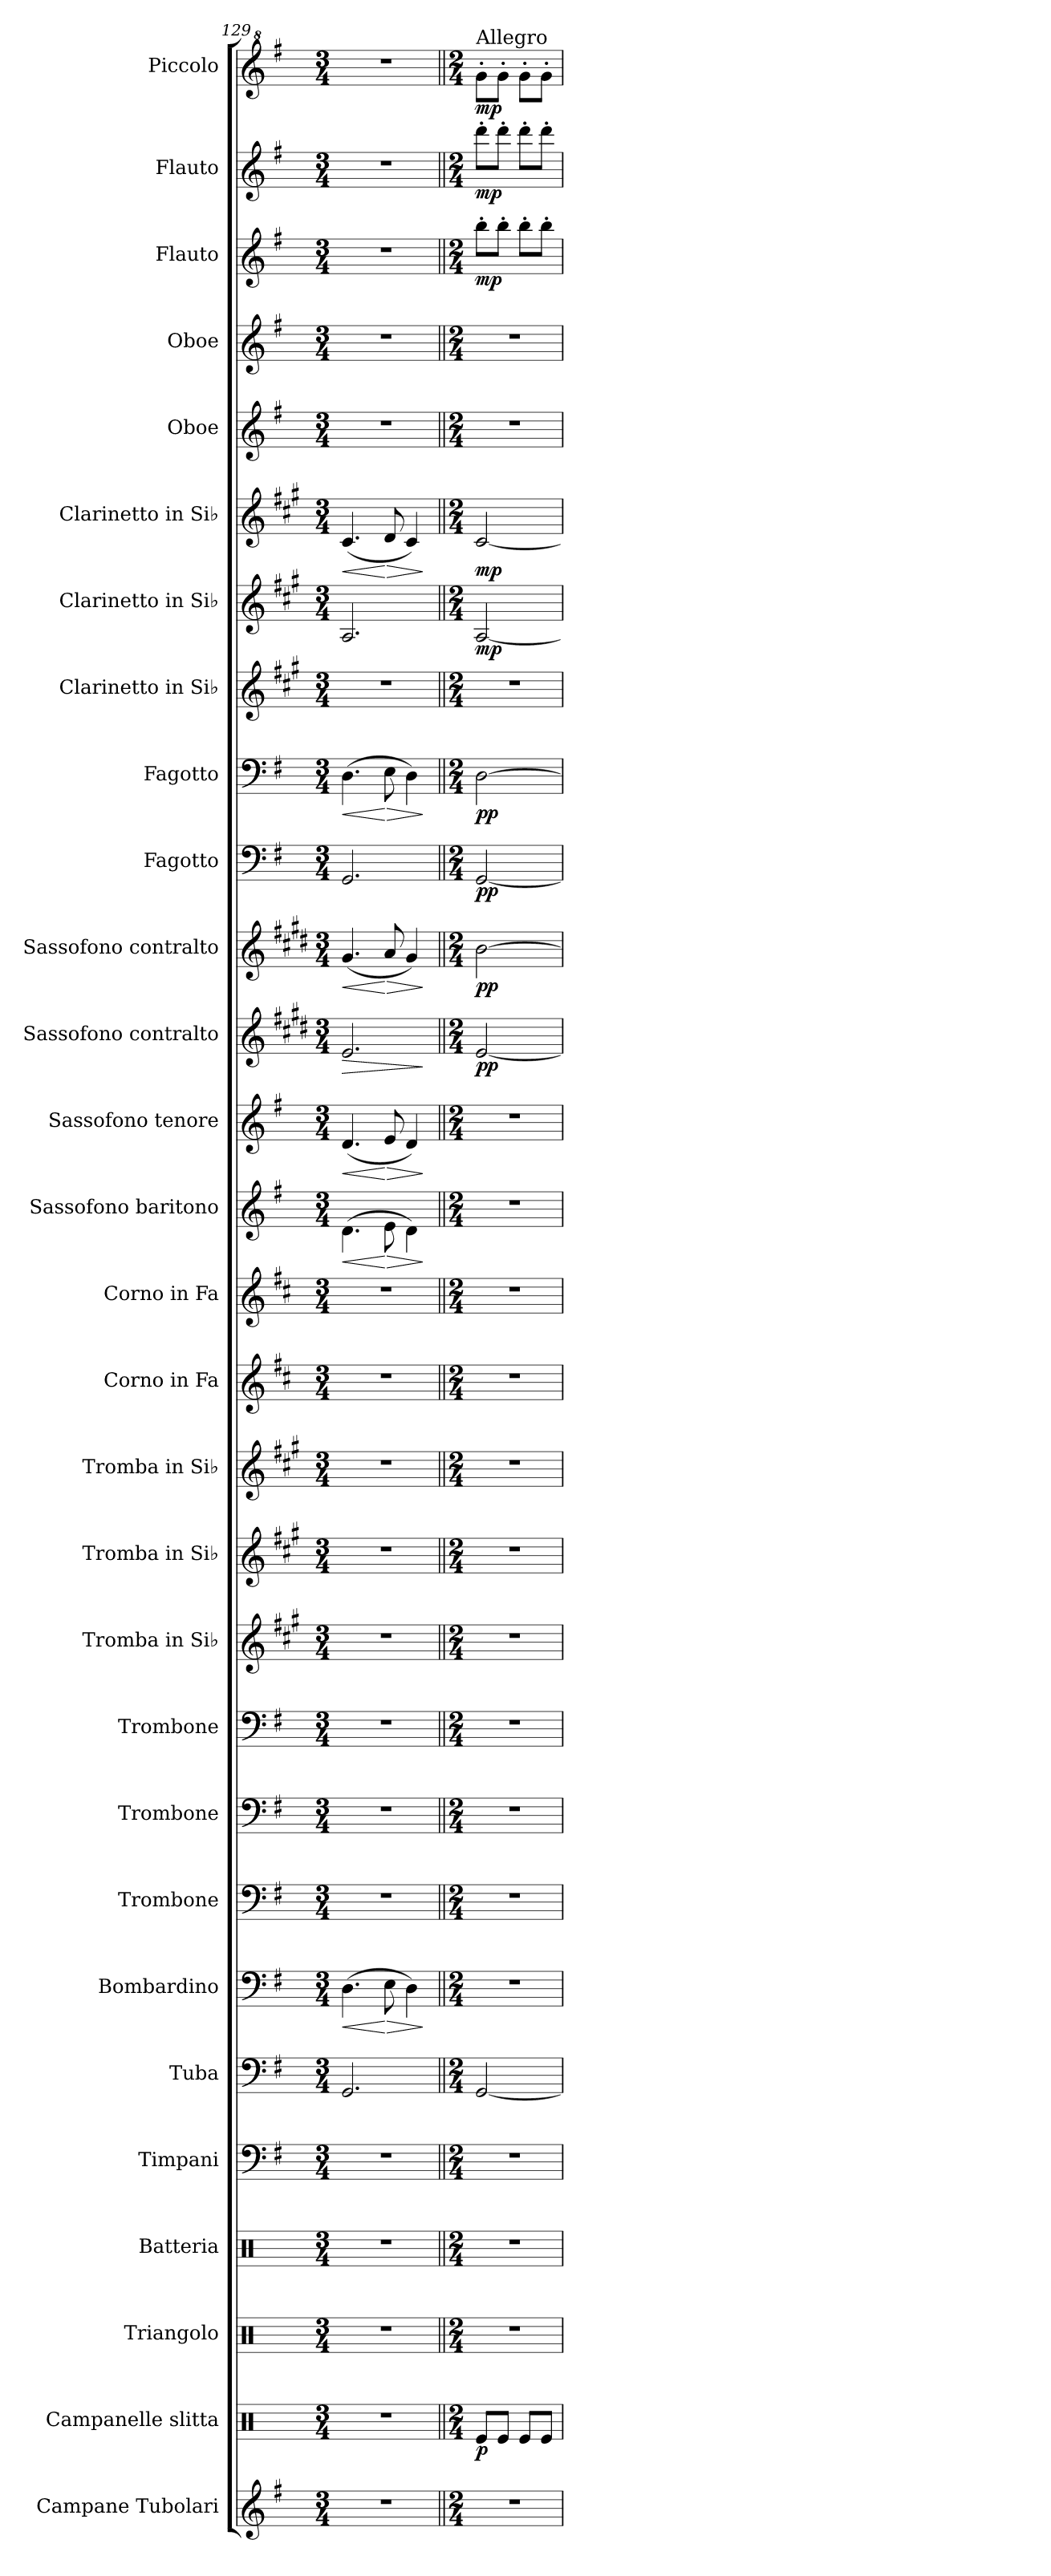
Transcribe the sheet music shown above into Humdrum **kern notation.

**kern	**kern	**dynam	**kern	**kern	**kern	**kern	**kern	**dynam	**kern	**kern	**kern	**kern	**kern	**kern	**kern	**kern	**kern	**dynam	**kern	**dynam	**kern	**dynam	**kern	**dynam	**kern	**dynam	**kern	**dynam	**kern	**kern	**dynam	**kern	**dynam	**kern	**kern	**kern	**dynam	**kern	**dynam	**kern	**dynam
*part29	*part28	*part28	*part27	*part26	*part25	*part24	*part23	*part23	*part22	*part21	*part20	*part19	*part18	*part17	*part16	*part15	*part14	*part14	*part13	*part13	*part12	*part12	*part11	*part11	*part10	*part10	*part9	*part9	*part8	*part7	*part7	*part6	*part6	*part5	*part4	*part3	*part3	*part2	*part2	*part1	*part1
*staff29	*staff28	*staff28	*staff27	*staff26	*staff25	*staff24	*staff23	*staff23	*staff22	*staff21	*staff20	*staff19	*staff18	*staff17	*staff16	*staff15	*staff14	*staff14	*staff13	*staff13	*staff12	*staff12	*staff11	*staff11	*staff10	*staff10	*staff9	*staff9	*staff8	*staff7	*staff7	*staff6	*staff6	*staff5	*staff4	*staff3	*staff3	*staff2	*staff2	*staff1	*staff1
*I"Campane Tubolari	*I"Campanelle slitta	*	*I"Triangolo	*I"Batteria	*I"Timpani	*I"Tuba	*I"Bombardino	*	*I"Trombone	*I"Trombone	*I"Trombone	*I"Tromba in Si♭	*I"Tromba in Si♭	*I"Tromba in Si♭	*I"Corno in Fa	*I"Corno in Fa	*I"Sassofono baritono	*	*I"Sassofono tenore	*	*I"Sassofono contralto	*	*I"Sassofono contralto	*	*I"Fagotto	*	*I"Fagotto	*	*I"Clarinetto in Si♭	*I"Clarinetto in Si♭	*	*I"Clarinetto in Si♭	*	*I"Oboe	*I"Oboe	*I"Flauto	*	*I"Flauto	*	*I"Piccolo	*
*I'Camp. tb.	*	*	*I'Triang.	*I'Batt.	*I'Timp.	*I'Tba.	*	*	*I'Tbn.	*I'Tbn.	*I'Tbn.	*I'Tr. Si♭	*I'Tr. Si♭	*I'Tr. Si♭	*I'Cor. Fa	*I'Cor. Fa	*	*	*	*	*	*	*	*	*I'Fag.	*	*I'Fag.	*	*I'Cl. Si♭	*I'Cl. Si♭	*	*I'Cl. Si♭	*	*I'Ob.	*I'Ob.	*I'Fl.	*	*I'Fl.	*	*	*
*clefG2	*clefX	*	*clefX	*clefX	*clefF4	*clefF4	*clefF4	*	*clefF4	*clefF4	*clefF4	*clefG2	*clefG2	*clefG2	*clefG2	*clefG2	*clefG2	*	*clefG2	*	*clefG2	*	*clefG2	*	*clefF4	*	*clefF4	*	*clefG2	*clefG2	*	*clefG2	*	*clefG2	*clefG2	*clefG2	*	*clefG2	*	*clefG^2	*
*	*	*	*	*	*	*	*	*	*	*	*	*ITrd1c2	*ITrd1c2	*ITrd1c2	*ITrd4c7	*ITrd4c7	*ITrd12c21	*	*ITrd8c14	*	*ITrd5c9	*	*ITrd5c9	*	*	*	*	*	*ITrd1c2	*ITrd1c2	*	*ITrd1c2	*	*	*	*	*	*	*	*ITrd-7c-12	*
*k[f#]	*k[]	*	*k[]	*k[]	*k[f#]	*k[f#]	*k[f#]	*	*k[f#]	*k[f#]	*k[f#]	*k[f#]	*k[f#]	*k[f#]	*k[f#]	*k[f#]	*k[f#]	*	*k[f#]	*	*k[f#]	*	*k[f#]	*	*k[f#]	*	*k[f#]	*	*k[f#]	*k[f#]	*	*k[f#]	*	*k[f#]	*k[f#]	*k[f#]	*	*k[f#]	*	*k[f#]	*
*M3/4	*M3/4	*	*M3/4	*M3/4	*M3/4	*M3/4	*M3/4	*	*M3/4	*M3/4	*M3/4	*M3/4	*M3/4	*M3/4	*M3/4	*M3/4	*M3/4	*	*M3/4	*	*M3/4	*	*M3/4	*	*M3/4	*	*M3/4	*	*M3/4	*M3/4	*	*M3/4	*	*M3/4	*M3/4	*M3/4	*	*M3/4	*	*M3/4	*
=129	=129	=129	=129	=129	=129	=129	=129	=129	=129	=129	=129	=129	=129	=129	=129	=129	=129	=129	=129	=129	=129	=129	=129	=129	=129	=129	=129	=129	=129	=129	=129	=129	=129	=129	=129	=129	=129	=129	=129	=129	=129
!	!	!	!	!	!	!	!	!LO:HP:b	!	!	!	!	!	!	!	!	!	!LO:HP:b	!	!LO:HP:b	!	!LO:HP:b	!	!LO:HP:b	!	!	!	!LO:HP:b	!	!	!	!	!LO:HP:b	!	!	!	!	!	!	!	!
2.r	2.r	.	2.r	2.r	2.r	2.GG/	(4.D\	<	2.r	2.r	2.r	2.r	2.r	2.r	2.r	2.r	(4.D\	<	(4.D/	<	2.G/	>	(4.B/	<	2.GG/	.	(4.D\	<	2.r	2.G/	.	(4.B/	<	2.r	2.r	2.r	.	2.r	.	2.r	.
!	!	!	!	!	!	!	!	!LO:HP:n=1:b	!	!	!	!	!	!	!	!	!	!LO:HP:n=1:b	!	!LO:HP:n=1:b	!	!	!	!LO:HP:n=1:b	!	!	!	!LO:HP:n=1:b	!	!	!	!	!LO:HP:n=1:b	!	!	!	!	!	!	!	!
.	.	.	.	.	.	.	8E\	[ >	.	.	.	.	.	.	.	.	8E\	[ >	8E/	[ >	.	.	8c/	[ >	.	.	8E\	[ >	.	.	.	8c/	[ >	.	.	.	.	.	.	.	.
.	.	.	.	.	.	.	4D\)	.	.	.	.	.	.	.	.	.	4D\)	.	4D/)	.	.	.	4B/)	.	.	.	4D\)	.	.	.	.	4B/)	.	.	.	.	.	.	.	.	.
.	.	.	.	.	.	.	.	]	.	.	.	.	.	.	.	.	.	]	.	]	.	]	.	]	.	.	.	]	.	.	.	.	]	.	.	.	.	.	.	.	.
=130||	=130||	=130||	=130||	=130||	=130||	=130||	=130||	=130||	=130||	=130||	=130||	=130||	=130||	=130||	=130||	=130||	=130||	=130||	=130||	=130||	=130||	=130||	=130||	=130||	=130||	=130||	=130||	=130||	=130||	=130||	=130||	=130||	=130||	=130||	=130||	=130||	=130||	=130||	=130||	=130||	=130||
*M2/4	*M2/4	*	*M2/4	*M2/4	*M2/4	*M2/4	*M2/4	*	*M2/4	*M2/4	*M2/4	*M2/4	*M2/4	*M2/4	*M2/4	*M2/4	*M2/4	*	*M2/4	*	*M2/4	*	*M2/4	*	*M2/4	*	*M2/4	*	*M2/4	*M2/4	*	*M2/4	*	*M2/4	*M2/4	*M2/4	*	*M2/4	*	*M2/4	*
!	!	!	!	!	!	!	!	!	!	!	!	!	!	!	!	!	!	!	!	!	!	!	!	!	!	!	!	!	!	!	!	!	!	!	!	!	!	!	!	!LO:TX:a:t=Allegro	!
!	!	!LO:DY:b	!	!	!	!	!	!	!	!	!	!	!	!	!	!	!	!	!	!	!	!LO:DY:b	!	!LO:DY:b	!	!LO:DY:b	!	!LO:DY:b	!	!	!LO:DY:b	!	!LO:DY:b	!	!	!	!LO:DY:b	!	!LO:DY:b	!	!LO:DY:b
2r	8Re/L	p	2r	2r	2r	[2GG/	2r	.	2r	2r	2r	2r	2r	2r	2r	2r	2r	.	2r	.	[2G/	pp	[2d\	pp	[2GG/	pp	[2D\	pp	2r	[2G/	mp	[2B/	mp	2r	2r	8bb'\L	mp	8ddd'\L	mp	8ggg'\L	mp
.	8Re/J	.	.	.	.	.	.	.	.	.	.	.	.	.	.	.	.	.	.	.	.	.	.	.	.	.	.	.	.	.	.	.	.	.	.	8bb'\J	.	8ddd'\J	.	8ggg'\J	.
.	8Re/L	.	.	.	.	.	.	.	.	.	.	.	.	.	.	.	.	.	.	.	.	.	.	.	.	.	.	.	.	.	.	.	.	.	.	8bb'\L	.	8ddd'\L	.	8ggg'\L	.
.	8Re/J	.	.	.	.	.	.	.	.	.	.	.	.	.	.	.	.	.	.	.	.	.	.	.	.	.	.	.	.	.	.	.	.	.	.	8bb'\J	.	8ddd'\J	.	8ggg'\J	.
=	=	=	=	=	=	=	=	=	=	=	=	=	=	=	=	=	=	=	=	=	=	=	=	=	=	=	=	=	=	=	=	=	=	=	=	=	=	=	=	=	=
*-	*-	*-	*-	*-	*-	*-	*-	*-	*-	*-	*-	*-	*-	*-	*-	*-	*-	*-	*-	*-	*-	*-	*-	*-	*-	*-	*-	*-	*-	*-	*-	*-	*-	*-	*-	*-	*-	*-	*-	*-	*-
